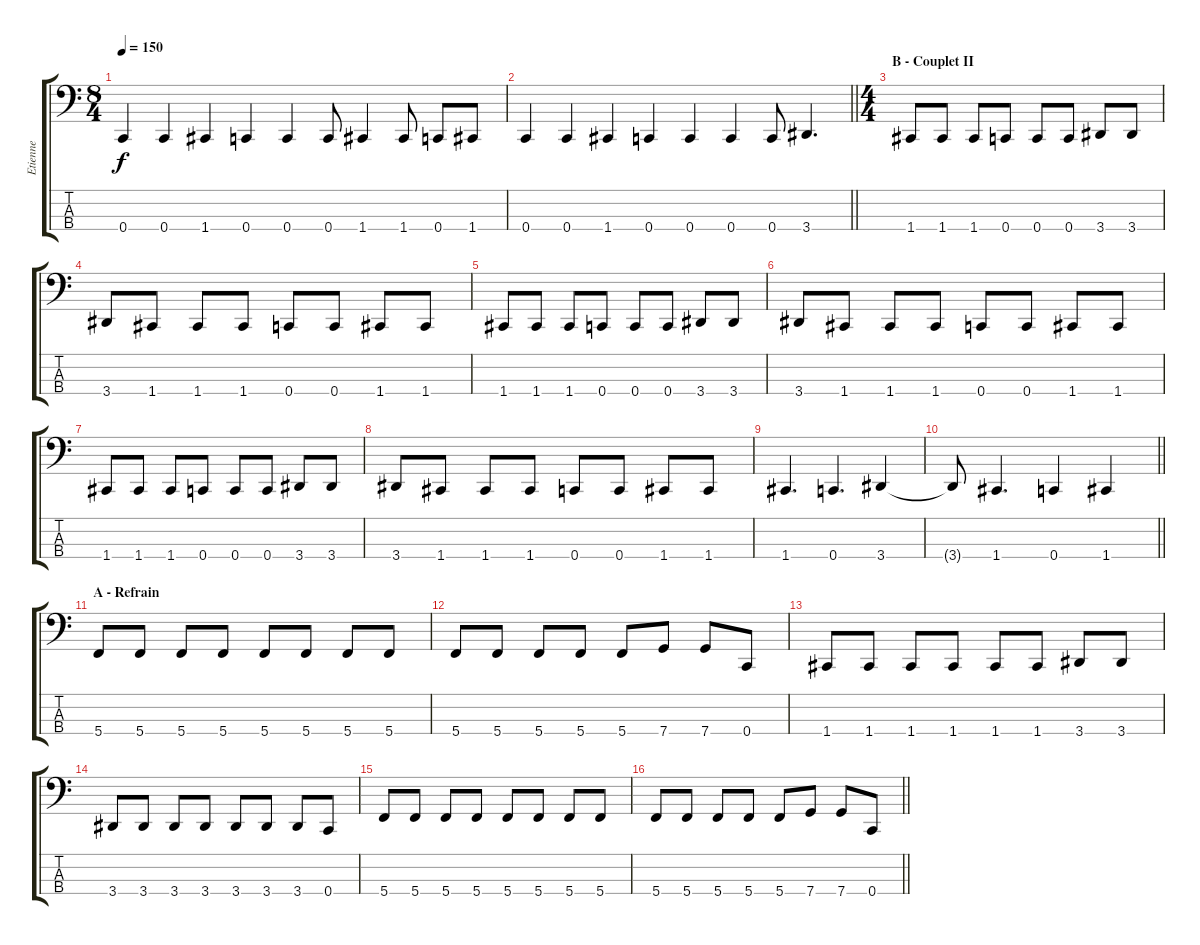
\track ("Etienne" "Etienne") {instrument electricbassfinger}
\staff {score tabs}
\tuning (F2 C2 G1 C1) {hide}
\ts (8 4)
\tempo 150
\clef f4
\ks c
0.4.4{dy f} 0.4.4 1.4.4 0.4.4 0.4.4 0.4.8 1.4.4 1.4.8 0.4.8 1.4.8 |
\barLineRight lightlight
0.4.4 0.4.4 1.4.4 0.4.4 0.4.4 0.4.4 0.4.8 3.4.4{d} |
\ts (4 4)
\section ("" "B - Couplet II")
1.4.8 1.4.8 1.4.8 0.4.8 0.4.8 0.4.8 3.4.8 3.4.8 |
3.4.8 1.4.8 1.4.8 1.4.8 0.4.8 0.4.8 1.4.8 1.4.8 |
1.4.8 1.4.8 1.4.8 0.4.8 0.4.8 0.4.8 3.4.8 3.4.8 |
3.4.8 1.4.8 1.4.8 1.4.8 0.4.8 0.4.8 1.4.8 1.4.8 |
1.4.8 1.4.8 1.4.8 0.4.8 0.4.8 0.4.8 3.4.8 3.4.8 |
3.4.8 1.4.8 1.4.8 1.4.8 0.4.8 0.4.8 1.4.8 1.4.8 |
1.4.4{d} 0.4.4{d} 3.4.4 |
\barLineRight lightlight
3.4{t}.8 1.4.4{d} 0.4.4 1.4.4 |
\section ("" "A - Refrain")
5.4.8 5.4.8 5.4.8 5.4.8 5.4.8 5.4.8 5.4.8 5.4.8 |
5.4.8 5.4.8 5.4.8 5.4.8 5.4.8 7.4.8 7.4.8 0.4.8 |
1.4.8 1.4.8 1.4.8 1.4.8 1.4.8 1.4.8 3.4.8 3.4.8 |
3.4.8 3.4.8 3.4.8 3.4.8 3.4.8 3.4.8 3.4.8 0.4.8 |
5.4.8 5.4.8 5.4.8 5.4.8 5.4.8 5.4.8 5.4.8 5.4.8 |
\barLineRight lightlight
5.4.8 5.4.8 5.4.8 5.4.8 5.4.8 7.4.8 7.4.8 0.4.8
